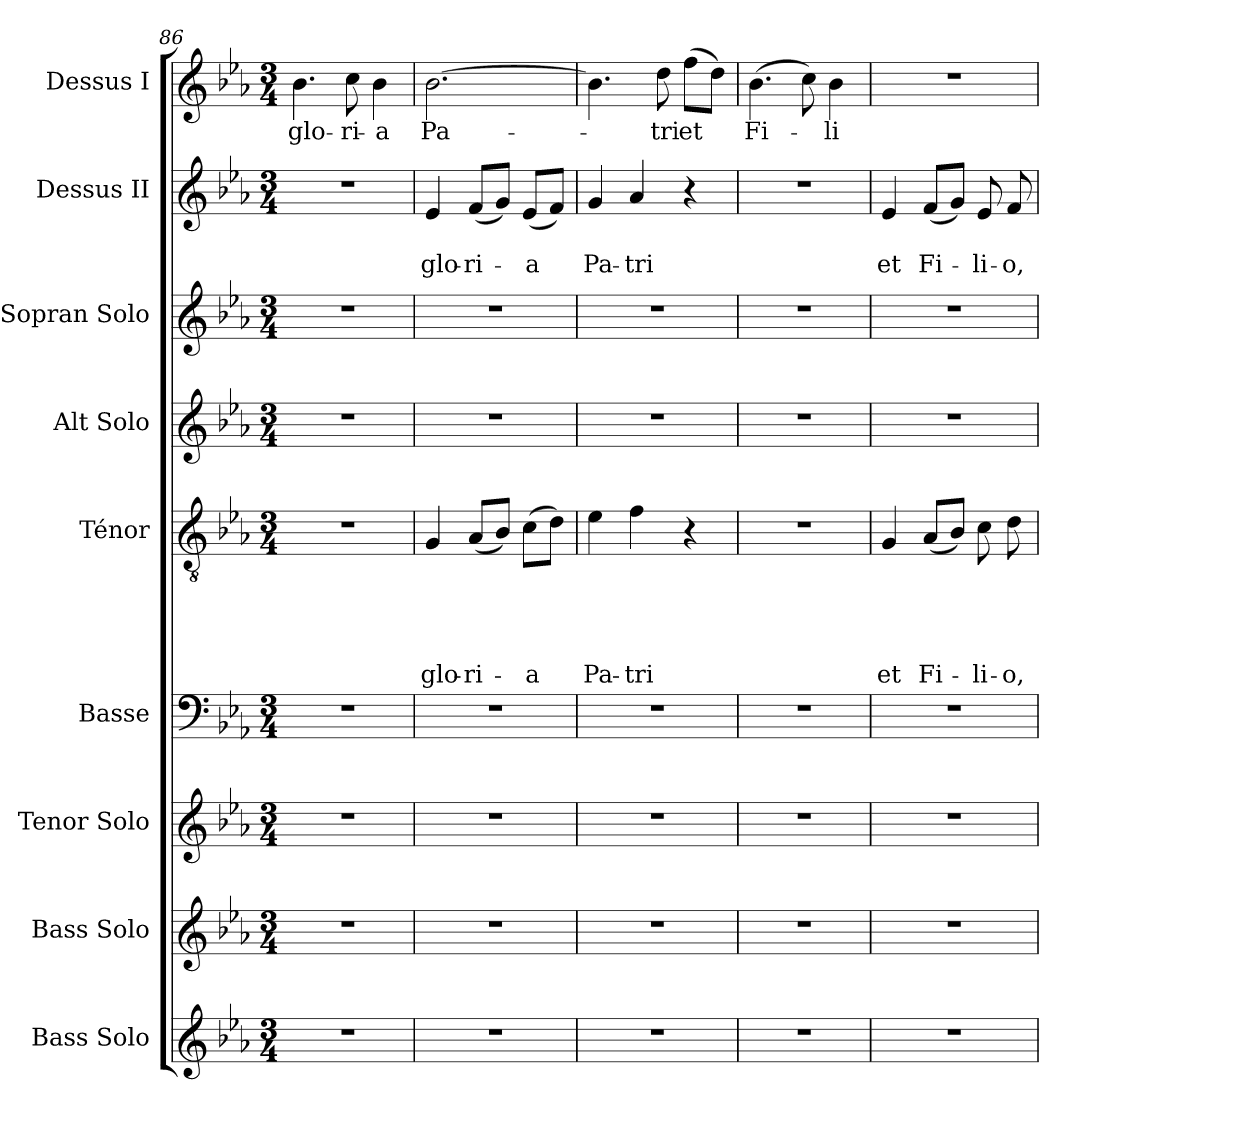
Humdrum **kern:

**kern	**kern	**kern	**kern	**kern	**text	**text	**text	**text	**text	**kern	**kern	**kern	**text	**text	**kern	**text
*part9	*part8	*part7	*part6	*part5	*part5	*part5	*part5	*part5	*part5	*part4	*part3	*part2	*part2	*part2	*part1	*part1
*staff9	*staff8	*staff7	*staff6	*staff5	*staff5	*staff5	*staff5	*staff5	*staff5	*staff4	*staff3	*staff2	*staff2	*staff2	*staff1	*staff1
*I"Bass Solo	*I"Bass Solo	*I"Tenor Solo	*I"Basse	*I"Ténor	*	*	*	*	*	*I"Alt Solo	*I"Sopran Solo	*I"Dessus II	*	*	*I"Dessus I	*
*	*	*	*I'Basse	*	*	*	*	*	*	*	*	*I'Dessus II	*	*	*I'Dessus I	*
!!LO:LB:g=z
*clefG2	*clefG2	*clefG2	*clefF4	*clefGv2	*	*	*	*	*	*clefG2	*clefG2	*clefG2	*	*	*clefG2	*
*ITrd7c12	*	*	*	*	*	*	*	*	*	*	*	*	*	*	*	*
*k[b-e-a-]	*k[b-e-a-]	*k[b-e-a-]	*k[b-e-a-]	*k[b-e-a-]	*	*	*	*	*	*k[b-e-a-]	*k[b-e-a-]	*k[b-e-a-]	*	*	*k[b-e-a-]	*
*E-:	*E-:	*E-:	*E-:	*E-:	*	*	*	*	*	*E-:	*E-:	*E-:	*	*	*E-:	*
*M3/4	*M3/4	*M3/4	*M3/4	*M3/4	*	*	*	*	*	*M3/4	*M3/4	*M3/4	*	*	*M3/4	*
=86	=86	=86	=86	=86	=86	=86	=86	=86	=86	=86	=86	=86	=86	=86	=86	=86
!	!	!	!LO:N:vis=1	!LO:N:vis=1	!	!	!	!	!	!	!	!LO:N:vis=1	!	!	!	!LO:LY:b
2.r	2.r	2.r	2.r	2.r	.	.	.	.	.	2.r	2.r	2.r	.	.	4.b-\	glo-
!	!	!	!	!	!	!	!	!	!	!	!	!	!	!	!	!LO:LY:b
.	.	.	.	.	.	.	.	.	.	.	.	.	.	.	8cc\	-ri-
!	!	!	!	!	!	!	!	!	!	!	!	!	!	!	!	!LO:LY:b
.	.	.	.	.	.	.	.	.	.	.	.	.	.	.	4b-\	-a
=87	=87	=87	=87	=87	=87	=87	=87	=87	=87	=87	=87	=87	=87	=87	=87	=87
!	!	!	!LO:N:vis=1	!	!	!	!	!	!LO:LY:b	!	!	!	!	!LO:LY:b	!	!LO:LY:b
2.r	2.r	2.r	2.r	4G/	.	.	.	.	glo-	2.r	2.r	4e-/	.	glo-	[>2.b-\	Pa-
!	!	!	!	!	!	!	!	!	!LO:LY:b	!	!	!	!	!LO:LY:b	!	!
.	.	.	.	(<8A-/L	.	.	.	.	-ri-	.	.	(<8f/L	.	-ri-	.	.
.	.	.	.	8B-/J)	.	.	.	.	.	.	.	8g/J)	.	.	.	.
!	!	!	!	!	!	!	!	!	!LO:LY:b	!	!	!	!	!LO:LY:b	!	!
.	.	.	.	(>8c\L	.	.	.	.	-a	.	.	(<8e-/L	.	-a	.	.
.	.	.	.	8d\J)	.	.	.	.	.	.	.	8f/J)	.	.	.	.
=88	=88	=88	=88	=88	=88	=88	=88	=88	=88	=88	=88	=88	=88	=88	=88	=88
!	!	!	!LO:N:vis=1	!	!	!	!	!	!LO:LY:b	!	!	!	!	!LO:LY:b	!	!
2.r	2.r	2.r	2.r	4e-\	.	.	.	.	Pa-	2.r	2.r	4g/	.	Pa-	4.b-\]	.
!	!	!	!	!	!	!	!	!	!LO:LY:b	!	!	!	!	!LO:LY:b	!	!
.	.	.	.	4f\	.	.	.	.	-tri	.	.	4a-/	.	-tri	.	.
!	!	!	!	!	!	!	!	!	!	!	!	!	!	!	!	!LO:LY:b
.	.	.	.	.	.	.	.	.	.	.	.	.	.	.	8dd\	-tri
!	!	!	!	!	!	!	!	!	!	!	!	!	!	!	!	!LO:LY:b
.	.	.	.	4r	.	.	.	.	.	.	.	4r	.	.	(>8ff\L	et
.	.	.	.	.	.	.	.	.	.	.	.	.	.	.	8dd\J)	.
=89	=89	=89	=89	=89	=89	=89	=89	=89	=89	=89	=89	=89	=89	=89	=89	=89
!	!	!	!LO:N:vis=1	!LO:N:vis=1	!	!	!	!	!	!	!	!LO:N:vis=1	!	!	!	!LO:LY:b
2.r	2.r	2.r	2.r	2.r	.	.	.	.	.	2.r	2.r	2.r	.	.	(>4.b-\	Fi-
.	.	.	.	.	.	.	.	.	.	.	.	.	.	.	8cc\)	.
!	!	!	!	!	!	!	!	!	!	!	!	!	!	!	!	!LO:LY:b
.	.	.	.	.	.	.	.	.	.	.	.	.	.	.	4b-\	-li-
=90	=90	=90	=90	=90	=90	=90	=90	=90	=90	=90	=90	=90	=90	=90	=90	=90
!	!	!	!LO:N:vis=1	!	!	!	!	!	!LO:LY:b	!	!	!	!	!LO:LY:b	!	!
2.r	2.r	2.r	2.r	4G/	.	.	.	.	et	2.r	2.r	4e-/	.	et	2.r	.
!	!	!	!	!	!	!	!	!	!LO:LY:b	!	!	!	!	!LO:LY:b	!	!
.	.	.	.	(<8A-/L	.	.	.	.	Fi-	.	.	(<8f/L	.	Fi-	.	.
.	.	.	.	8B-/J)	.	.	.	.	.	.	.	8g/J)	.	.	.	.
!	!	!	!	!	!	!	!	!	!LO:LY:b	!	!	!	!	!LO:LY:b	!	!
.	.	.	.	8c\	.	.	.	.	-li-	.	.	8e-/	.	-li-	.	.
!	!	!	!	!	!	!	!	!	!LO:LY:b	!	!	!	!	!LO:LY:b	!	!
.	.	.	.	8d\	.	.	.	.	-o,	.	.	8f/	.	-o,	.	.
=	=	=	=	=	=	=	=	=	=	=	=	=	=	=	=	=
*-	*-	*-	*-	*-	*-	*-	*-	*-	*-	*-	*-	*-	*-	*-	*-	*-
